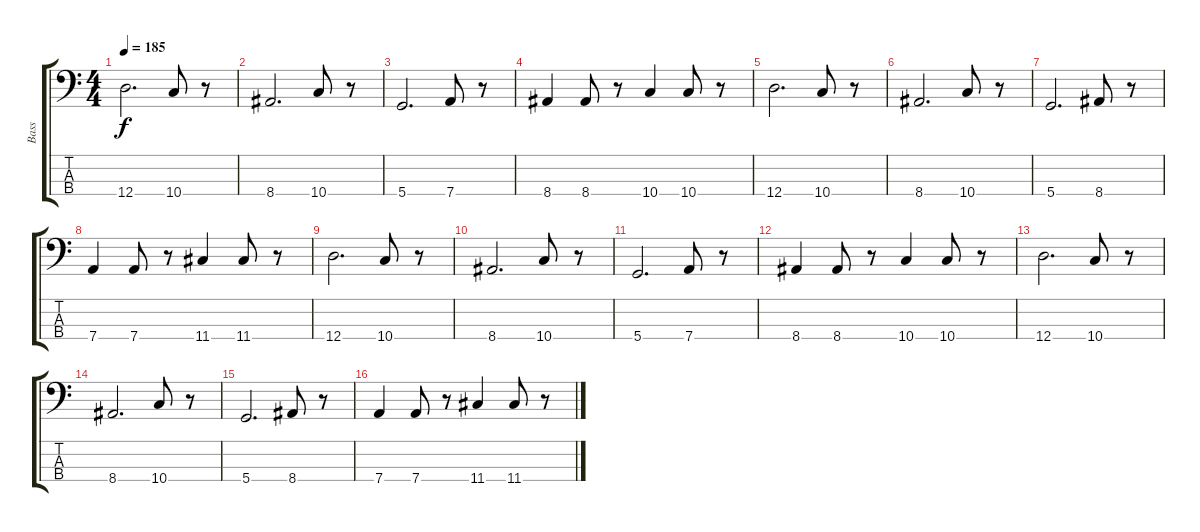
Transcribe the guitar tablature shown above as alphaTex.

\track ("Bass" "Bass") {instrument electricbassfinger}
\staff {score tabs}
\tuning (G2 D2 A1 D1) {hide}
\ts (4 4)
\tempo 185
\clef f4
\ks c
12.4.2{d dy f} 10.4.8 r.8 |
8.4.2{d} 10.4.8 r.8 |
5.4.2{d} 7.4.8 r.8 |
8.4.4 8.4.8 r.8 10.4.4 10.4.8 r.8 |
12.4.2{d} 10.4.8 r.8 |
8.4.2{d} 10.4.8 r.8 |
5.4.2{d} 8.4.8 r.8 |
7.4.4 7.4.8 r.8 11.4.4 11.4.8 r.8 |
12.4.2{d} 10.4.8 r.8 |
8.4.2{d} 10.4.8 r.8 |
5.4.2{d} 7.4.8 r.8 |
8.4.4 8.4.8 r.8 10.4.4 10.4.8 r.8 |
12.4.2{d} 10.4.8 r.8 |
8.4.2{d} 10.4.8 r.8 |
5.4.2{d} 8.4.8 r.8 |
7.4.4 7.4.8 r.8 11.4.4 11.4.8 r.8
